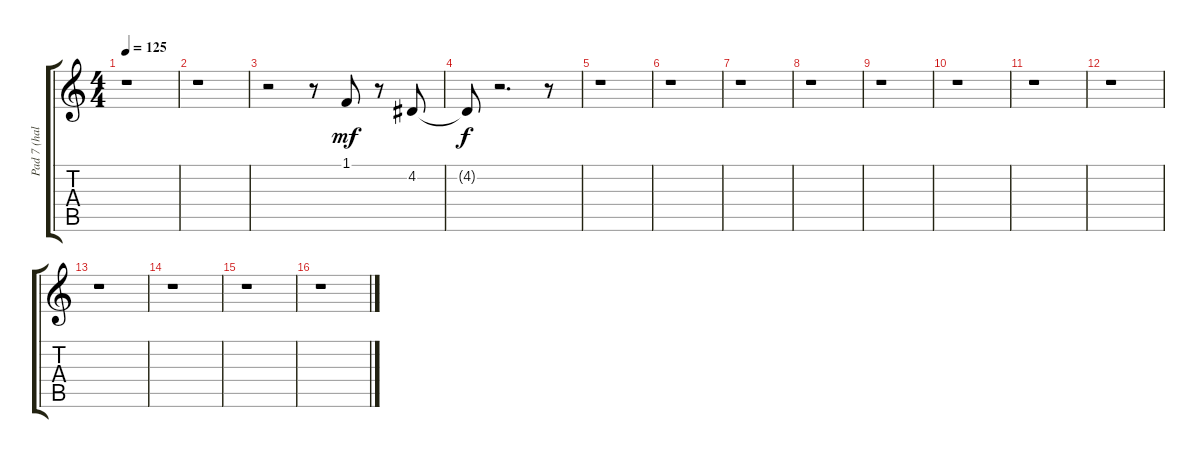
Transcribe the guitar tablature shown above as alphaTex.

\track ("Pad 7 (halo)" "Pad 7 (hal") {instrument pad7halo}
\staff {score tabs}
\tuning (E4 B3 G3 D3 A2 E2) {hide}
\ts (4 4)
\tempo 125
\clef g2
\ks c
r.1{dy mp} |
r.1 |
r.2 r.8 1.1.8{dy mf} r.8 4.2.8 |
4.2{t}.8{dy f} r.2{d} r.8 |
r.1 |
r.1 |
r.1 |
r.1 |
r.1 |
r.1 |
r.1 |
r.1 |
r.1 |
r.1 |
r.1 |
r.1
